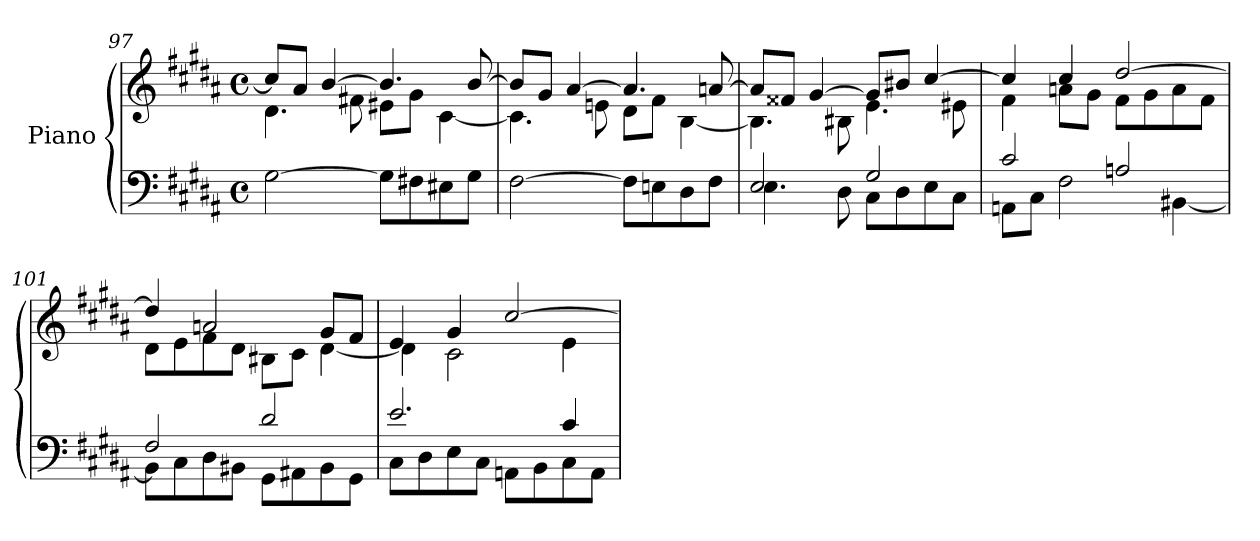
**kern	**kern
*part1	*part1
*staff2	*staff1
*I"Piano	*
*clefF4	*clefG2
*k[f#c#g#d#a#]	*k[f#c#g#d#a#]
*B:	*B:
*M4/4	*M4/4
*met(c)	*met(c)
=97	=97
*^	*^
[2G#\	[2G#\yy	8cc#/L]	4.d#\
.	.	8a#/J	.
.	.	[4b/	.
.	.	.	8f#X\
8G#\L]	8G#\Lyy]	4.b/]	8e#X\L
8F#X\	8F#X\yy	.	8g#\J
8E#X\	8E#X\yy	.	[4c#\
8G#\J	8G#\Jyy	[8b/	.
=98	=98	=98	=98
[2F#\	[2F#\yy	8bL]	4.c#\]
.	.	8g#J	.
.	.	[4a#/	.
.	.	.	8en\
8F#\L]	8F#\Lyy]	4.a#/]	8d#L
8En\	8En\yy	.	8f#J
8D#\	8D#\yy	.	[4B\
8F#\J	8F#\Jyy	[8an/	.
=99	=99	=99	=99
2E/	4.E\	8a/L]	4.B\]
.	.	8f##X/J	.
.	.	[4g#/	.
.	8D#\	.	8B#X\
2G#/	8C#L	8g#/L]	4.e\
.	8D#	8b#X/J	.
.	8E	[4cc#/	.
.	8C#J	.	8e#X\
!!LO:LB:g=z	!!
=100	=100	=100	=100
2c#/	8AAnL	4cc#/]	4f#\
.	8C#J	.	.
.	2F#\	4cc#/	8an\L
.	.	.	8g#\J
2An/	.	[2dd#/	8f#L
.	.	.	8g#
.	[4BB#X\	.	8a
.	.	.	8f#J
=101	=101	=101	=101
2F#/	8BB#\L]	4dd#/]	8d#L
.	8C#\	.	8e
.	8D#\	2an	8f#
.	8BB#\J	.	8d#J
2d#	8GG#\L	.	8B#XL
.	8AA#X\	.	8c#J
.	8BB#\	8g#/L	[4d#\
.	8GG#\J	8f#/J	.
=102	=102	=102	=102
2.e/	8C#L	4e/	4d#\]
.	8D#	.	.
.	8E	4g#/	2c#\
.	8C#J	.	.
.	8AAnL	[2cc#/	.
.	8BB	.	.
4c#/	8C#	.	4e\
.	8AAJ	.	.
*v	*v	*	*
*	*v	*v
=	=
*-	*-
